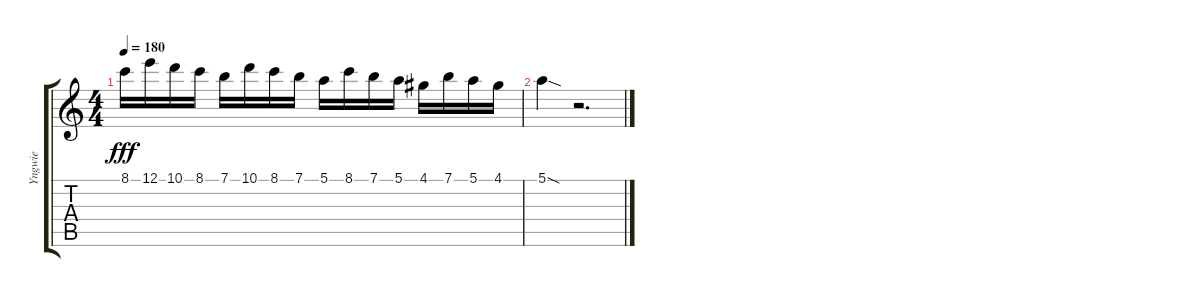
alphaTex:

\track ("Yngwie" "Yngwie") {instrument acousticguitarsteel}
\staff {score tabs}
\tuning (E4 B3 G3 D3 A2 E2) {hide}
\ts (4 4)
\tempo 180
\clef g2
\ks c
8.1.16{dy fff} 12.1.16 10.1.16 8.1.16 7.1.16 10.1.16 8.1.16 7.1.16 5.1.16 8.1.16 7.1.16 5.1.16 4.1.16 7.1.16 5.1.16 4.1.16 |
5.1{sod}.4 r.2{d}
